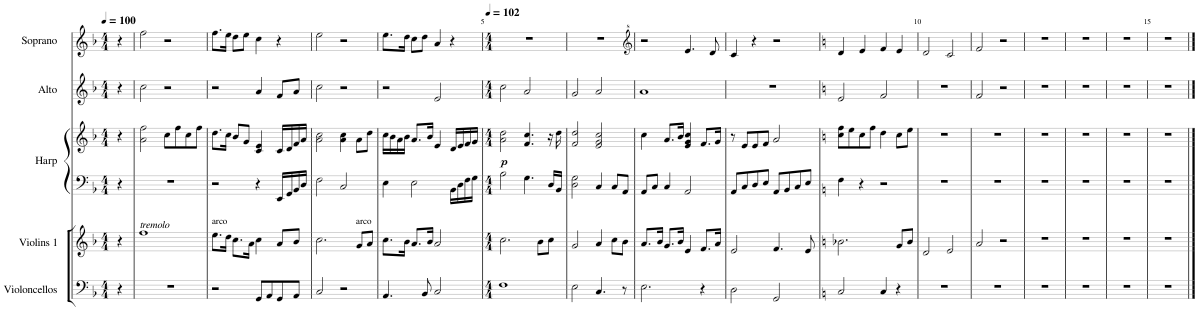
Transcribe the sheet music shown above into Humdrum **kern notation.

**kern	**kern	**kern	**kern	**dynam	**kern	**kern
*part5	*part4	*part3	*part3	*part3	*part2	*part1
*staff6	*staff5	*staff4	*staff3	*staff3/4	*staff2	*staff1
*I"Violoncellos	*I"Violins 1	*I"Harp	*	*	*I"Alto	*I"Soprano
*I'Vcs.	*I'Vlns. 1	*I'Hrp.	*	*	*I'A.	*I'S.
*stria5	*stria5	*stria5	*stria5	*	*stria5	*stria5
*clefF4	*clefG2	*clefF4	*clefG2	*	*clefG2	*clefG2
*k[b-]	*k[b-]	*k[b-]	*k[b-]	*	*k[b-]	*k[b-]
*M4/4	*M4/4	*M4/4	*M4/4	*	*M4/4	*M4/4
*MM100	*MM100	*MM100	*MM100	*	*MM100	*MM100
=	=	=	=	=	=	=
4r	4r	4r	4r	.	4r	4r
=1	=1	=1	=1	=1	=1	=1
!	!LO:TX:a:i:t=tremolo	!	!	!	!	!
1r	1ff	1r	2a\ 2ff\	.	2cc\	2ff\
.	.	.	8cc\L	.	2r	2r
.	.	.	8ff\	.	.	.
.	.	.	8cc\	.	.	.
.	.	.	8ff\J	.	.	.
=2	=2	=2	=2	=2	=2	=2
!	!LO:TX:a:t=arco	!	!	!	!	!
2r	8.ee\L	2r	8.dd\L	.	2r	8.ff\L
.	16dd\Jk	.	16cc\Jk	.	.	16ee\Jk
.	8.cc\L	.	8b-/L	.	.	8dd\L
.	.	.	8g/J	.	.	8ee\J
.	16a\Jk	.	.	.	.	.
8GG/L	4cc\	4r	4c/ 4e/	.	4a/	4cc\
8AA/	.	.	.	.	.	.
8GG/	8a/L	16EE/LL	16c/LL	.	8f/L	4r
.	.	16GG/	16d/	.	.	.
8AA/J	8b-/J	16BB-/	16f/	.	8a/J	.
.	.	16D/JJ	16a/JJ	.	.	.
=3	=3	=3	=3	=3	=3	=3
2C/	2.cc\	2F\	2a\ 2cc\	.	2cc\	2ee\
2r	.	2C/	4a\ 4cc\	.	2r	2r
!	!LO:TX:a:t=arco	!	!	!	!	!
.	8g/L	.	8a\L	.	.	.
.	8a/J	.	8dd\J	.	.	.
=4	=4	=4	=4	=4	=4	=4
4.AA/	8.cc\L	4E\	16cc\LL	.	2r	8.ee\L
.	.	.	16b-\	.	.	.
.	.	.	16a\	.	.	.
.	16b-\Jk	.	16b-\JJ	.	.	16dd\Jk
.	8.a/L	2E\	8.a/L	.	.	8cc\L
8BB-/	.	.	.	.	.	8dd\J
.	16b-/Jk	.	16b-/Jk	.	.	.
2C/	2a/	.	4e/	.	2e/	4a/
.	.	16BB-\LL	16d/LL	.	.	4r
.	.	16D\	16e/	.	.	.
.	.	16F\	16f/	.	.	.
.	.	16G\JJ	16g/JJ	.	.	.
=5	=5	=5	=5	=5	=5	=5
*M4/4	*M4/4	*M4/4	*M4/4	*	*M4/4	*M4/4
*	*	*	*	*	*	*MM102
!	!	!	!	!LO:DY:b	!	!
1F	2.cc\	2B-\	2a\ 2dd\	p	2cc\	1r
.	.	4.G\	4.f/ 4.cc/	.	2a/	.
.	8b-\L	.	.	.	.	.
.	8cc\J	16D/LL	16r	.	.	.
.	.	16BB-/JJ	16dd\	.	.	.
=6	=6	=6	=6	=6	=6	=6
2E\	2g/	2D\ 2G\	2f/ 2dd/	.	2g/	1r
4.C/	4a/	4C/	2e/ 2g/ 2cc/	.	2a/	.
.	8cc\L	8C/L	.	.	.	.
8r	8b-\J	8AA/J	.	.	.	.
=7	=7	=7	=7	=7	=7	=7
*	*	*	*	*	*	*clefG^2
2.E\	8.a/L	8AA/L	4cc\	.	1a	2r
.	.	8C/J	.	.	.	.
.	16b-/Jk	.	.	.	.	.
.	8.g/L	4C/	8.a/L	.	.	.
.	16b-/Jk	.	16b-/Jk	.	.	.
.	4e/	2AA/	4e/ 4g/ 4cc/	.	.	4.ee/
4r	8.f/L	.	8.f/L	.	.	.
.	.	.	.	.	.	8dd/
.	16a/Jk	.	16g/Jk	.	.	.
=8	=8	=8	=8	=8	=8	=8
2D\	2e/	8AA/L	8r	.	1r	4cc/
.	.	8C/	8e/L	.	.	.
.	.	8D/	8e/	.	.	4r
.	.	8E/J	8f/J	.	.	.
2GG/	4.f/	8AA/L	2a/	.	.	2r
.	.	8BB-/	.	.	.	.
.	.	8C/	.	.	.	.
.	8e/	8E/J	.	.	.	.
=9	=9	=9	=9	=9	=9	=9
*k[]	*k[]	*k[]	*k[]	*	*k[]	*k[]
2C/	2.b-X\	4F\	8cc\ 8ff\L	.	2e/	4dd/
.	.	.	8ee\	.	.	.
.	.	4r	8cc\	.	.	4ee/
.	.	.	8ff\J	.	.	.
4C/	.	2r	4dd\	.	2f/	4ff/
4r	8g/L	.	8cc\L	.	.	4ee/
.	8b-/J	.	8ee\J	.	.	.
=10	=10	=10	=10	=10	=10	=10
1r	2d/	1r	1r	.	1r	2dd/
.	2e/	.	.	.	.	2cc/
=11	=11	=11	=11	=11	=11	=11
1r	2a/	1r	1r	.	2f/	2ff/
.	2r	.	.	.	2r	2r
=12	=12	=12	=12	=12	=12	=12
1r	1r	1r	1r	.	1r	1r
=13	=13	=13	=13	=13	=13	=13
1r	1r	1r	1r	.	1r	1r
=14	=14	=14	=14	=14	=14	=14
1r	1r	1r	1r	.	1r	1r
=15	=15	=15	=15	=15	=15	=15
1r	1r	1r	1r	.	1r	1r
==	==	==	==	==	==	==
*-	*-	*-	*-	*-	*-	*-
